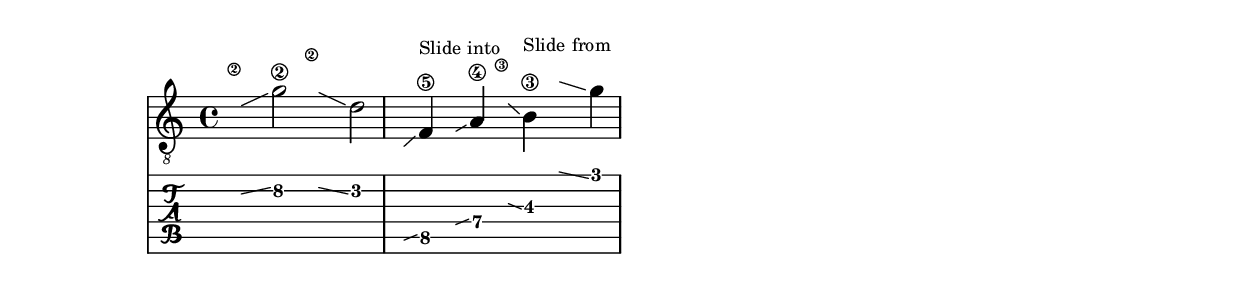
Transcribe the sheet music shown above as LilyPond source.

% DO NOT EDIT this file manually; it is automatically
% generated from Documentation/snippets/new
% Make any changes in Documentation/snippets/new/
% and then run scripts/auxiliar/makelsr.py
%
% This file is in the public domain.
%% Note: this file works from version 2.14.0
\version "2.15.10"

\header {
%% Translation of GIT committish: 2d548a99cb9dba80f2ff035582009477cd37eceb


  texidoces = "
A diferencia de los glissandos, los @q{slides} o ligaduras pueden
partir de un punto impreciso del mástil hasta un traste específico.
Una buena forma de hacerlo es añadir una nota de mordente antes de la
nota real, como se muestra en el ejemplo siguiente.

"

  doctitlees = "Ligaduras de guitarra"

  lsrtags = "fretted-strings"

  texidoc = "
Unlike glissandos, slides may go from an imprecise point of the
fretboard to a specific fret. A good way to do that is to add a grace
hidden note before the note which is actually played, as demonstrated
in the following example.
"
  doctitle = "Guitar slides"
} % begin verbatim


%% Hide fret number: useful to draw slide into/from a casual point of
%% the fretboard.
hideFretNumber = {
  \once \override TabNoteHead #'transparent = ##t
  \once \override NoteHead #'transparent = ##t
  \once \override Stem #'transparent = ##t \once \override Flag #'transparent = ##t
  \once \override Flag #'transparent = ##t
  \once \override NoteHead #'no-ledgers = ##t
  \once \override Glissando #'(bound-details left padding) = #0.3
}

music= \relative c' {
  \grace { \hideFretNumber d8\2 \glissando s2 } g2\2
  \grace { \hideFretNumber g8\2 \glissando s2 } d2 |

  \grace { \hideFretNumber c,8 \glissando s } f4\5^\markup \tiny { Slide into }
  \grace { \hideFretNumber f8 \glissando s } a4\4
  \grace { \hideFretNumber e'8\3 \glissando s } b4\3^\markup \tiny { Slide from }
  \grace { \hideFretNumber b'8 \glissando s2 } g4 |
}

\score {
  <<
    \new Staff {
      \clef "G_8"
      \music
    }
    \new TabStaff {
      \music
    }
  >>
}
